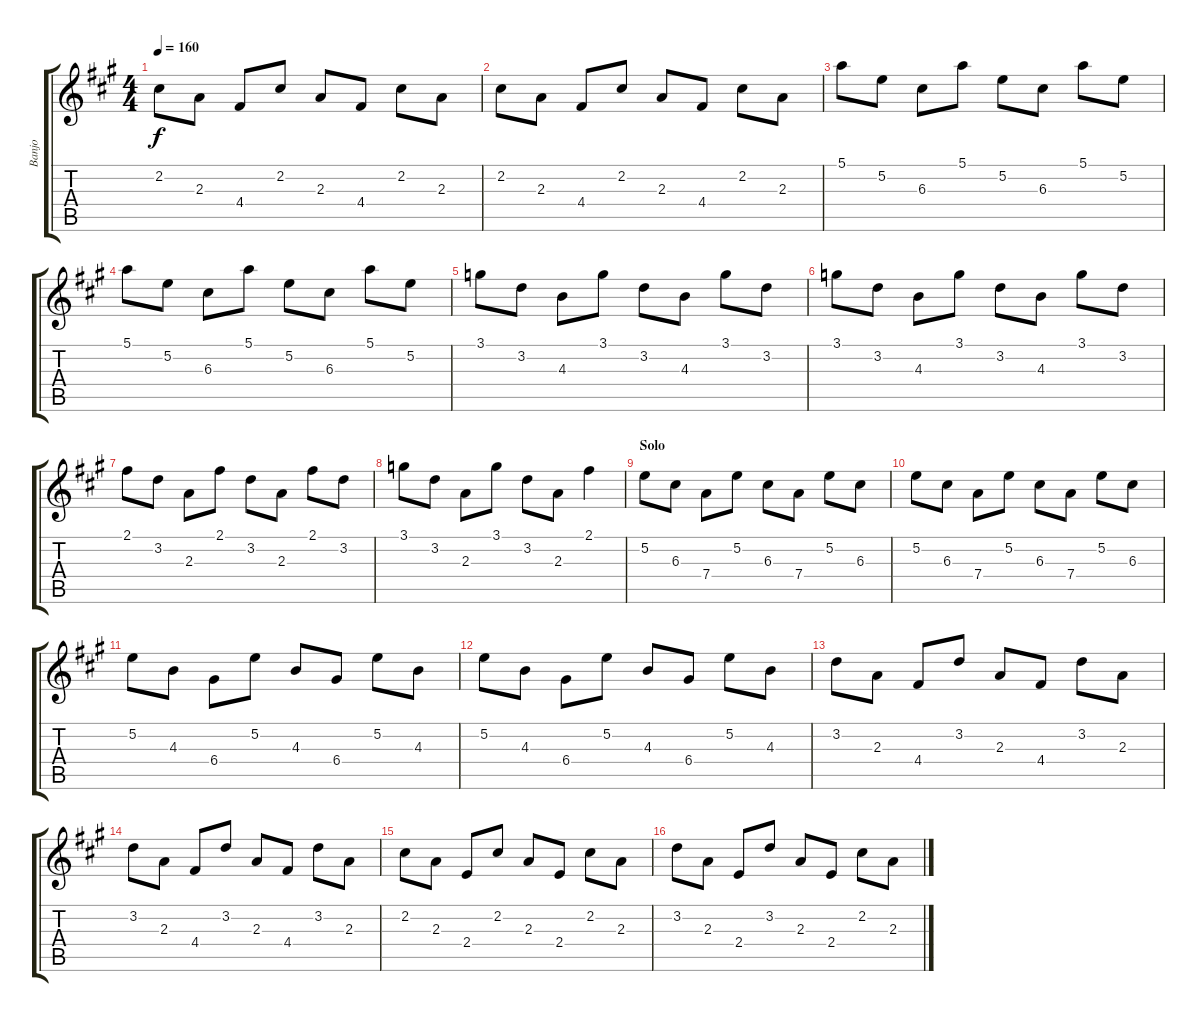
\track ("Banjo" "Banjo") {instrument banjo}
\staff {score tabs}
\tuning (E4 B3 G3 D3 A2 E2) {hide}
\displaytranspose 12
\ts (4 4)
\tempo 160
\clef g2
\ks a
2.2.8{dy f} 2.3.8 4.4.8 2.2.8 2.3.8 4.4.8 2.2.8 2.3.8 |
2.2.8 2.3.8 4.4.8 2.2.8 2.3.8 4.4.8 2.2.8 2.3.8 |
5.1.8 5.2.8 6.3.8 5.1.8 5.2.8 6.3.8 5.1.8 5.2.8 |
5.1.8 5.2.8 6.3.8 5.1.8 5.2.8 6.3.8 5.1.8 5.2.8 |
3.1.8 3.2.8 4.3.8 3.1.8 3.2.8 4.3.8 3.1.8 3.2.8 |
3.1.8 3.2.8 4.3.8 3.1.8 3.2.8 4.3.8 3.1.8 3.2.8 |
2.1.8 3.2.8 2.3.8 2.1.8 3.2.8 2.3.8 2.1.8 3.2.8 |
3.1.8 3.2.8 2.3.8 3.1.8 3.2.8 2.3.8 2.1.4 |
\section ("" "Solo")
5.2.8 6.3.8 7.4.8 5.2.8 6.3.8 7.4.8 5.2.8 6.3.8 |
5.2.8 6.3.8 7.4.8 5.2.8 6.3.8 7.4.8 5.2.8 6.3.8 |
5.2.8 4.3.8 6.4.8 5.2.8 4.3.8 6.4.8 5.2.8 4.3.8 |
5.2.8 4.3.8 6.4.8 5.2.8 4.3.8 6.4.8 5.2.8 4.3.8 |
3.2.8 2.3.8 4.4.8 3.2.8 2.3.8 4.4.8 3.2.8 2.3.8 |
3.2.8 2.3.8 4.4.8 3.2.8 2.3.8 4.4.8 3.2.8 2.3.8 |
2.2.8 2.3.8 2.4.8 2.2.8 2.3.8 2.4.8 2.2.8 2.3.8 |
3.2.8 2.3.8 2.4.8 3.2.8 2.3.8 2.4.8 2.2.8 2.3.8
